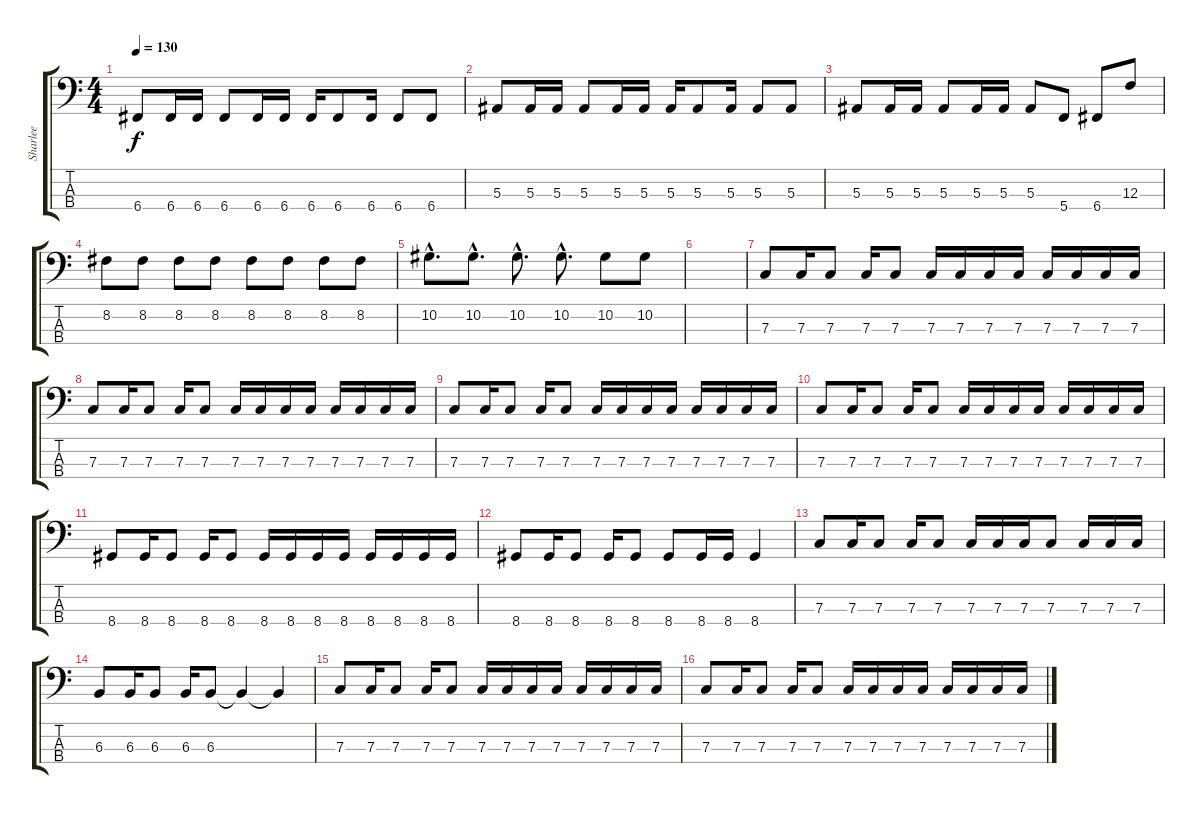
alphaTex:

\track ("Sharlee" "Sharlee") {instrument electricbasspick}
\staff {score tabs}
\tuning (Eb2 Bb1 F1 C1) {hide}
\ts (4 4)
\tempo 130
\clef f4
\ks c
6.4.8{dy f} 6.4.16 6.4.16 6.4.8 6.4.16 6.4.16 6.4.16 6.4.8 6.4.16 6.4.8 6.4.8 |
5.3.8 5.3.16 5.3.16 5.3.8 5.3.16 5.3.16 5.3.16 5.3.8 5.3.16 5.3.8 5.3.8 |
5.3.8 5.3.16 5.3.16 5.3.8 5.3.16 5.3.16 5.3.8 5.4.8 6.4.8 12.3.8 |
8.2.8 8.2.8 8.2.8 8.2.8 8.2.8 8.2.8 8.2.8 8.2.8 |
10.2{hac}.8{d} 10.2{hac}.8{d} 10.2{hac}.8{d} 10.2{hac}.8{d} 10.2.8 10.2.8 |
|
7.3.8 7.3.16 7.3.8 7.3.16 7.3.8 7.3.16 7.3.16 7.3.16 7.3.16 7.3.16 7.3.16 7.3.16 7.3.16 |
7.3.8 7.3.16 7.3.8 7.3.16 7.3.8 7.3.16 7.3.16 7.3.16 7.3.16 7.3.16 7.3.16 7.3.16 7.3.16 |
7.3.8 7.3.16 7.3.8 7.3.16 7.3.8 7.3.16 7.3.16 7.3.16 7.3.16 7.3.16 7.3.16 7.3.16 7.3.16 |
7.3.8 7.3.16 7.3.8 7.3.16 7.3.8 7.3.16 7.3.16 7.3.16 7.3.16 7.3.16 7.3.16 7.3.16 7.3.16 |
8.4.8 8.4.16 8.4.8 8.4.16 8.4.8 8.4.16 8.4.16 8.4.16 8.4.16 8.4.16 8.4.16 8.4.16 8.4.16 |
8.4.8 8.4.16 8.4.8 8.4.16 8.4.8 8.4.8 8.4.16 8.4.16 8.4.4 |
7.3.8 7.3.16 7.3.8 7.3.16 7.3.8 7.3.16 7.3.16 7.3.16 7.3.8 7.3.16 7.3.16 7.3.16 |
6.3.8 6.3.16 6.3.8 6.3.16 6.3.8 6.3{t}.4 6.3{t}.4 |
7.3.8 7.3.16 7.3.8 7.3.16 7.3.8 7.3.16 7.3.16 7.3.16 7.3.16 7.3.16 7.3.16 7.3.16 7.3.16 |
7.3.8 7.3.16 7.3.8 7.3.16 7.3.8 7.3.16 7.3.16 7.3.16 7.3.16 7.3.16 7.3.16 7.3.16 7.3.16
